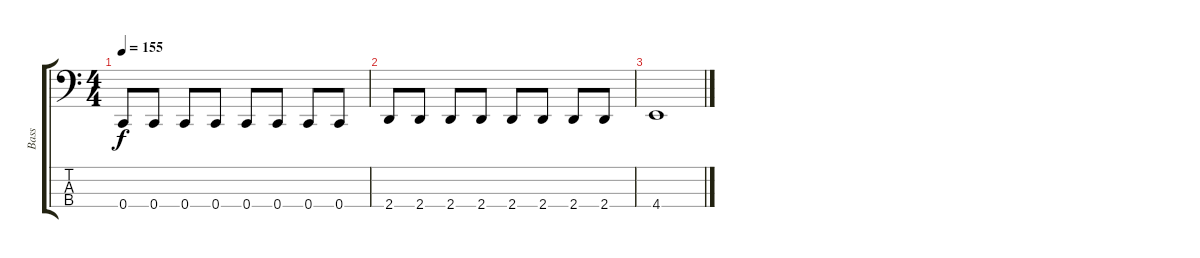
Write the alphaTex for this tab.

\track ("Bass" "Bass") {instrument electricbassfinger}
\staff {score tabs}
\tuning (Eb2 Bb1 F1 C1) {hide}
\ts (4 4)
\tempo 155
\clef f4
\ks c
0.4.8{dy f} 0.4.8 0.4.8 0.4.8 0.4.8 0.4.8 0.4.8 0.4.8 |
2.4.8 2.4.8 2.4.8 2.4.8 2.4.8 2.4.8 2.4.8 2.4.8 |
4.4.1
